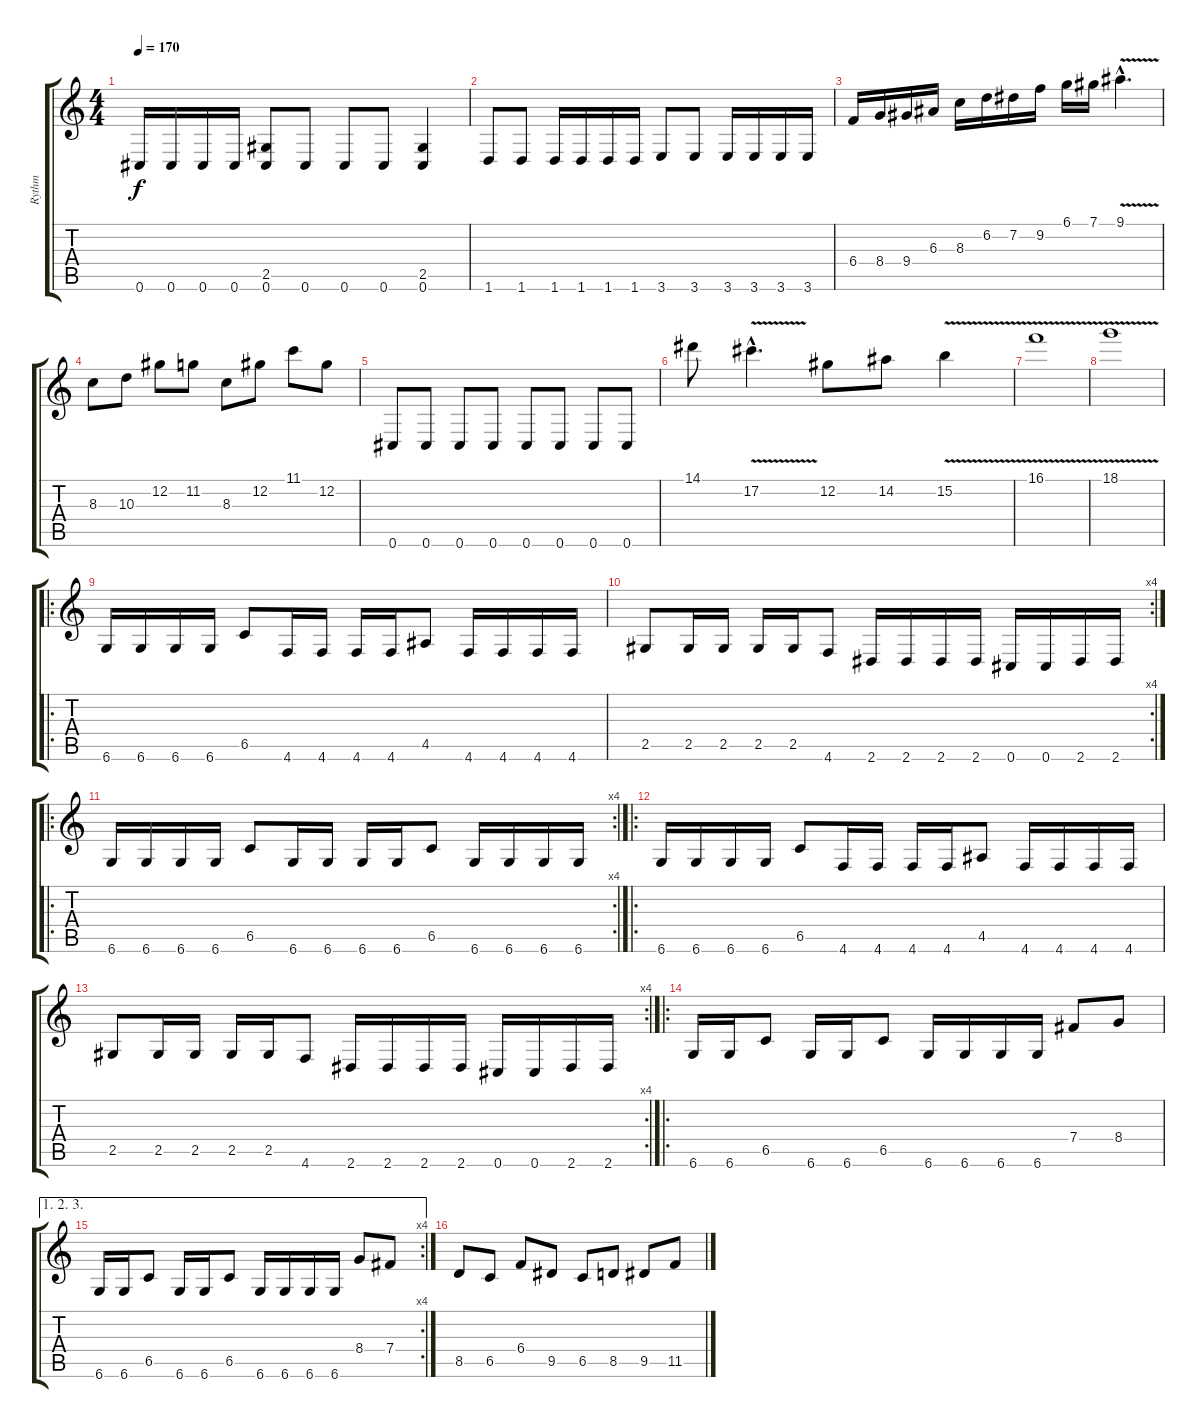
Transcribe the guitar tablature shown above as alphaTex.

\track ("Rythm" "Rythm") {instrument distortionguitar}
\staff {score tabs}
\tuning (Db4 Ab3 E3 B2 Gb2 Db2) {hide}
\ts (4 4)
\tempo 170
\clef g2
\ks c
0.6.16{dy f} 0.6.16 0.6.16 0.6.16 (2.5 0.6).8 0.6.8 0.6.8 0.6.8 (2.5 0.6).4 |
1.6.8 1.6.8 1.6.16 1.6.16 1.6.16 1.6.16 3.6.8 3.6.8 3.6.16 3.6.16 3.6.16 3.6.16 |
6.4.16 8.4.16 9.4.16 6.3.16 8.3.16 6.2.16 7.2.16 9.2.16 6.1.16 7.1.16 9.1{v hac}.4{d} |
8.3.8 10.3.8 12.2.8 11.2.8 8.3.8 12.2.8 11.1.8 12.2.8 |
0.6.8 0.6.8 0.6.8 0.6.8 0.6.8 0.6.8 0.6.8 0.6.8 |
14.1.8 17.2{v hac}.4{d} 12.2.8 14.2.8 15.2{v}.4 |
16.1{v}.1 |
18.1{v}.1{volume 4} |
\ro
6.6.16{volume 14} 6.6.16 6.6.16 6.6.16 6.5.8 4.6.16 4.6.16 4.6.16 4.6.16 4.5.8 4.6.16 4.6.16 4.6.16 4.6.16 |
\rc 4
2.5.8 2.5.16 2.5.16 2.5.16 2.5.16 4.6.8 2.6.16 2.6.16 2.6.16 2.6.16 0.6.16 0.6.16 2.6.16 2.6.16 |
\ro
\rc 4
6.6.16 6.6.16 6.6.16 6.6.16 6.5.8 6.6.16 6.6.16 6.6.16 6.6.16 6.5.8 6.6.16 6.6.16 6.6.16 6.6.16 |
\ro
6.6.16 6.6.16 6.6.16 6.6.16 6.5.8 4.6.16 4.6.16 4.6.16 4.6.16 4.5.8 4.6.16 4.6.16 4.6.16 4.6.16 |
\rc 4
2.5.8 2.5.16 2.5.16 2.5.16 2.5.16 4.6.8 2.6.16 2.6.16 2.6.16 2.6.16 0.6.16 0.6.16 2.6.16 2.6.16 |
\ro
6.6.16 6.6.16 6.5.8 6.6.16 6.6.16 6.5.8 6.6.16 6.6.16 6.6.16 6.6.16 7.4.8 8.4.8 |
\ae (1 2 3)
\rc 4
6.6.16 6.6.16 6.5.8 6.6.16 6.6.16 6.5.8 6.6.16 6.6.16 6.6.16 6.6.16 8.4.8 7.4.8 |
8.5.8 6.5.8 6.4.8 9.5.8 6.5.8 8.5.8 9.5.8 11.5.8
